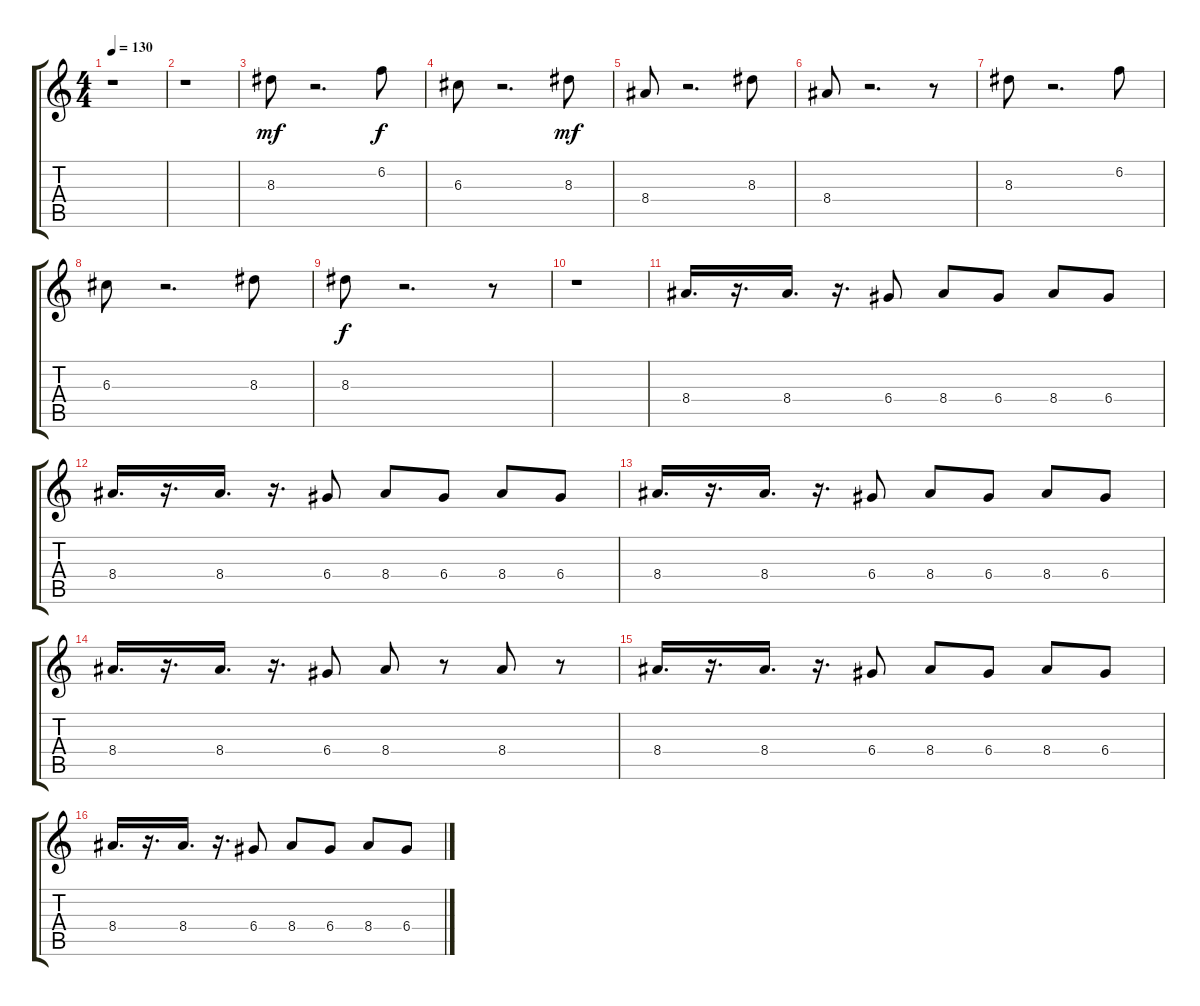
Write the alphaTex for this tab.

\track "" {instrument overdrivenguitar}
\staff {score tabs}
\tuning (E4 B3 G3 D3 A2 E2) {hide}
\ts (4 4)
\tempo 130
\clef g2
\ks c
r.1{dy f} |
r.1 |
8.3.8{dy mf} r.2{d} 6.2.8{dy f} |
6.3.8 r.2{d} 8.3.8{dy mf} |
8.4.8 r.2{d} 8.3.8 |
8.4.8 r.2{d} r.8 |
8.3.8 r.2{d} 6.2.8 |
6.3.8 r.2{d} 8.3.8 |
8.3.8{dy f} r.2{d} r.8 |
r.1 |
8.4.16{d} r.16{d} 8.4.16{d} r.16{d} 6.4.8 8.4.8 6.4.8 8.4.8 6.4.8 |
8.4.16{d} r.16{d} 8.4.16{d} r.16{d} 6.4.8 8.4.8 6.4.8 8.4.8 6.4.8 |
8.4.16{d} r.16{d} 8.4.16{d} r.16{d} 6.4.8 8.4.8 6.4.8 8.4.8 6.4.8 |
8.4.16{d} r.16{d} 8.4.16{d} r.16{d} 6.4.8 8.4.8 r.8 8.4.8 r.8 |
8.4.16{d} r.16{d} 8.4.16{d} r.16{d} 6.4.8 8.4.8 6.4.8 8.4.8 6.4.8 |
8.4.16{d} r.16{d} 8.4.16{d} r.16{d} 6.4.8 8.4.8 6.4.8 8.4.8 6.4.8
